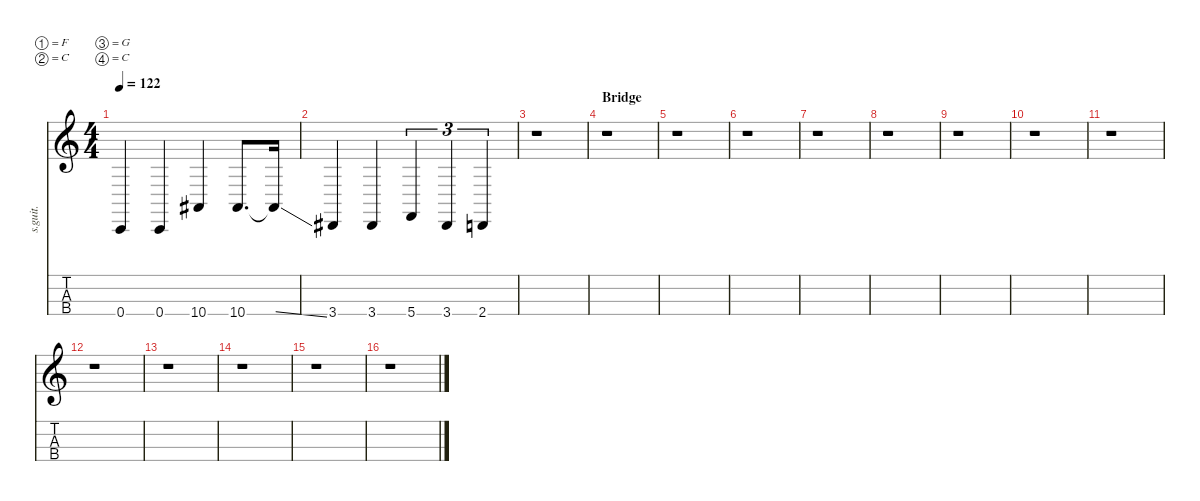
\defaultSystemsLayout 4
\hideDynamics
\bracketExtendMode nobrackets
\track ("Brad Walst" "s.guit.") {instrument lead5charang}
\staff {score tabs}
\tuning (F2 C2 G1 C1)
\displaytranspose 12
\ts (4 4)
\tempo 122
\clef g2
\ks c
0.4.4{lyrics (0 "") lyrics (1 "") lyrics (2 "") lyrics (3 "") lyrics (4 "") dy f} 0.4.4{lyrics (0 "") lyrics (1 "") lyrics (2 "") lyrics (3 "") lyrics (4 "")} 10.4{acc #}.4{lyrics (0 "") lyrics (1 "") lyrics (2 "") lyrics (3 "") lyrics (4 "")} 10.4{acc #}.8{d lyrics (0 "") lyrics (1 "") lyrics (2 "") lyrics (3 "") lyrics (4 "")} 10.4{ss t acc #}.16{lyrics (0 "") lyrics (1 "") lyrics (2 "") lyrics (3 "") lyrics (4 "")} |
3.4{acc #}.4{lyrics (0 "") lyrics (1 "") lyrics (2 "") lyrics (3 "") lyrics (4 "")} 3.4{acc #}.4{lyrics (0 "") lyrics (1 "") lyrics (2 "") lyrics (3 "") lyrics (4 "")} 5.4.4{tu (3 2) lyrics (0 "") lyrics (1 "") lyrics (2 "") lyrics (3 "") lyrics (4 "")} 3.4{acc #}.4{tu (3 2) lyrics (0 "") lyrics (1 "") lyrics (2 "") lyrics (3 "") lyrics (4 "")} 2.4.4{tu (3 2) lyrics (0 "") lyrics (1 "") lyrics (2 "") lyrics (3 "") lyrics (4 "")} |
r.1 |
\section ("" "Bridge")
r.1 |
r.1 |
r.1 |
r.1 |
r.1 |
r.1 |
r.1 |
r.1 |
r.1 |
r.1 |
r.1 |
r.1 |
r.1
